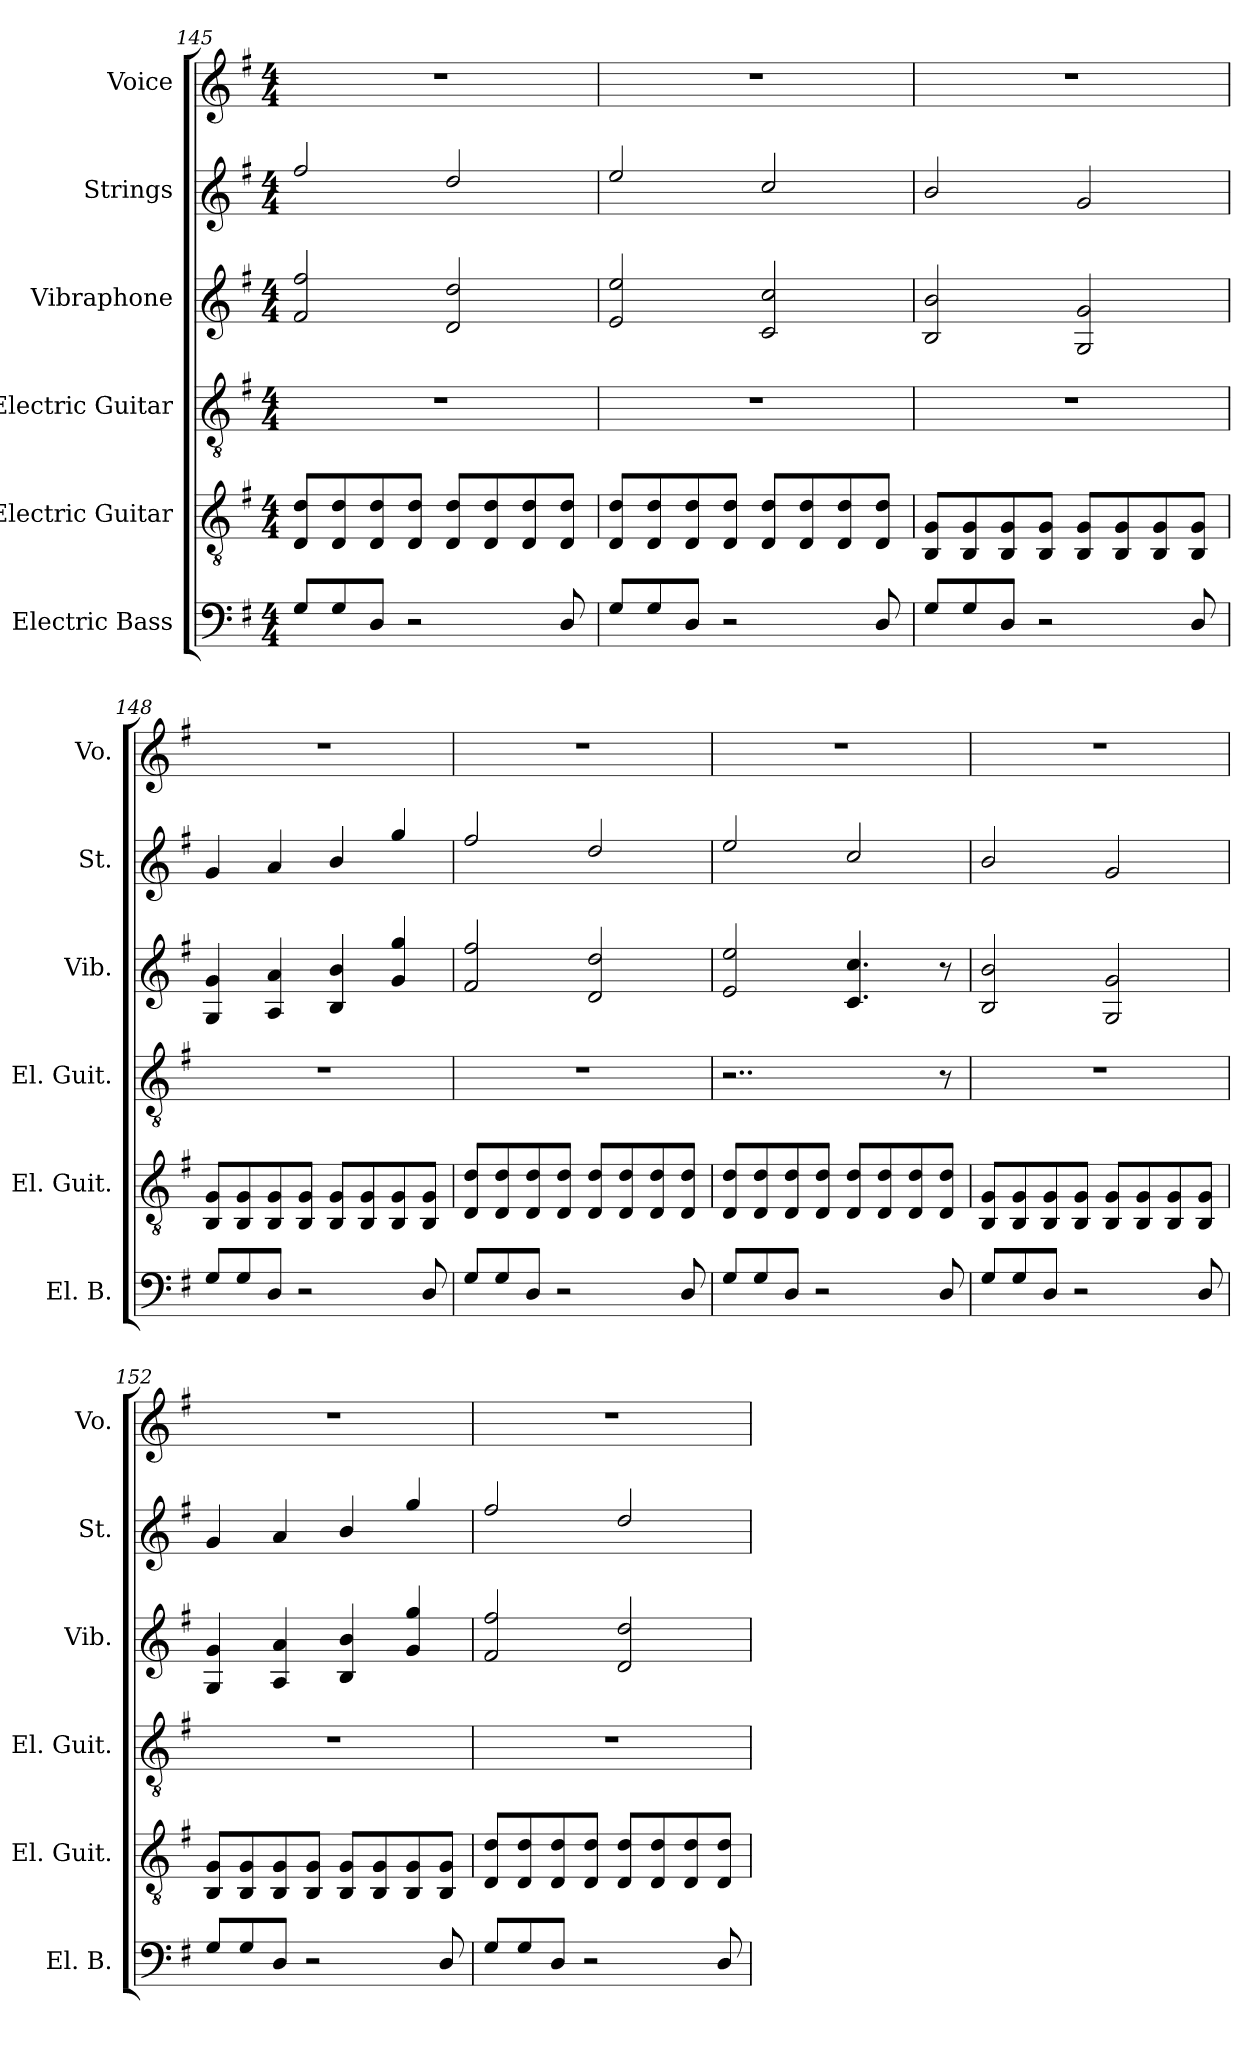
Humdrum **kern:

**kern	**kern	**kern	**kern	**kern	**kern
*part6	*part5	*part4	*part3	*part2	*part1
*staff6	*staff5	*staff4	*staff3	*staff2	*staff1
*I"Electric Bass	*I"Electric Guitar	*I"Electric Guitar	*I"Vibraphone	*I"Strings	*I"Voice
*I'El. B.	*I'El. Guit.	*I'El. Guit.	*I'Vib.	*I'St.	*I'Vo.
*clefF4	*clefGv2	*clefGv2	*clefG2	*clefG2	*clefG2
*k[f#]	*k[f#]	*k[f#]	*k[f#]	*k[f#]	*k[f#]
*M4/4	*M4/4	*M4/4	*M4/4	*M4/4	*M4/4
=145	=145	=145	=145	=145	=145
8G/L	8D/ 8d/L	1r	2f#/ 2ff#/	2ff#/	1r
8G/	8D/ 8d/	.	.	.	.
8D/J	8D/ 8d/	.	.	.	.
2r	8D/ 8d/J	.	.	.	.
.	8D/ 8d/L	.	2d/ 2dd/	2dd/	.
.	8D/ 8d/	.	.	.	.
.	8D/ 8d/	.	.	.	.
8D/	8D/ 8d/J	.	.	.	.
=146	=146	=146	=146	=146	=146
8G/L	8D/ 8d/L	1r	2e/ 2ee/	2ee/	1r
8G/	8D/ 8d/	.	.	.	.
8D/J	8D/ 8d/	.	.	.	.
2r	8D/ 8d/J	.	.	.	.
.	8D/ 8d/L	.	2c/ 2cc/	2cc/	.
.	8D/ 8d/	.	.	.	.
.	8D/ 8d/	.	.	.	.
8D/	8D/ 8d/J	.	.	.	.
!!LO:LB:g=z
=147	=147	=147	=147	=147	=147
8G/L	8BB/ 8G/L	1r	2B/ 2b/	2b/	1r
8G/	8BB/ 8G/	.	.	.	.
8D/J	8BB/ 8G/	.	.	.	.
2r	8BB/ 8G/J	.	.	.	.
.	8BB/ 8G/L	.	2G/ 2g/	2g/	.
.	8BB/ 8G/	.	.	.	.
.	8BB/ 8G/	.	.	.	.
8D/	8BB/ 8G/J	.	.	.	.
=148	=148	=148	=148	=148	=148
8G/L	8BB/ 8G/L	1r	4G/ 4g/	4g/	1r
8G/	8BB/ 8G/	.	.	.	.
8D/J	8BB/ 8G/	.	4A/ 4a/	4a/	.
2r	8BB/ 8G/J	.	.	.	.
.	8BB/ 8G/L	.	4B/ 4b/	4b/	.
.	8BB/ 8G/	.	.	.	.
.	8BB/ 8G/	.	4g/ 4gg/	4gg/	.
8D/	8BB/ 8G/J	.	.	.	.
=149	=149	=149	=149	=149	=149
8G/L	8D/ 8d/L	1r	2f#/ 2ff#/	2ff#/	1r
8G/	8D/ 8d/	.	.	.	.
8D/J	8D/ 8d/	.	.	.	.
2r	8D/ 8d/J	.	.	.	.
.	8D/ 8d/L	.	2d/ 2dd/	2dd/	.
.	8D/ 8d/	.	.	.	.
.	8D/ 8d/	.	.	.	.
8D/	8D/ 8d/J	.	.	.	.
=150	=150	=150	=150	=150	=150
8G/L	8D/ 8d/L	2..r	2e/ 2ee/	2ee/	1r
8G/	8D/ 8d/	.	.	.	.
8D/J	8D/ 8d/	.	.	.	.
2r	8D/ 8d/J	.	.	.	.
.	8D/ 8d/L	.	4.c/ 4.cc/	2cc/	.
.	8D/ 8d/	.	.	.	.
.	8D/ 8d/	.	.	.	.
8D/	8D/ 8d/J	8r	8r	.	.
!!LO:PB:g=z
=151	=151	=151	=151	=151	=151
8G/L	8BB/ 8G/L	1r	2B/ 2b/	2b/	1r
8G/	8BB/ 8G/	.	.	.	.
8D/J	8BB/ 8G/	.	.	.	.
2r	8BB/ 8G/J	.	.	.	.
.	8BB/ 8G/L	.	2G/ 2g/	2g/	.
.	8BB/ 8G/	.	.	.	.
.	8BB/ 8G/	.	.	.	.
8D/	8BB/ 8G/J	.	.	.	.
=152	=152	=152	=152	=152	=152
8G/L	8BB/ 8G/L	1r	4G/ 4g/	4g/	1r
8G/	8BB/ 8G/	.	.	.	.
8D/J	8BB/ 8G/	.	4A/ 4a/	4a/	.
2r	8BB/ 8G/J	.	.	.	.
.	8BB/ 8G/L	.	4B/ 4b/	4b/	.
.	8BB/ 8G/	.	.	.	.
.	8BB/ 8G/	.	4g/ 4gg/	4gg/	.
8D/	8BB/ 8G/J	.	.	.	.
=153	=153	=153	=153	=153	=153
8G/L	8D/ 8d/L	1r	2f#/ 2ff#/	2ff#/	1r
8G/	8D/ 8d/	.	.	.	.
8D/J	8D/ 8d/	.	.	.	.
2r	8D/ 8d/J	.	.	.	.
.	8D/ 8d/L	.	2d/ 2dd/	2dd/	.
.	8D/ 8d/	.	.	.	.
.	8D/ 8d/	.	.	.	.
8D/	8D/ 8d/J	.	.	.	.
=	=	=	=	=	=
*-	*-	*-	*-	*-	*-
